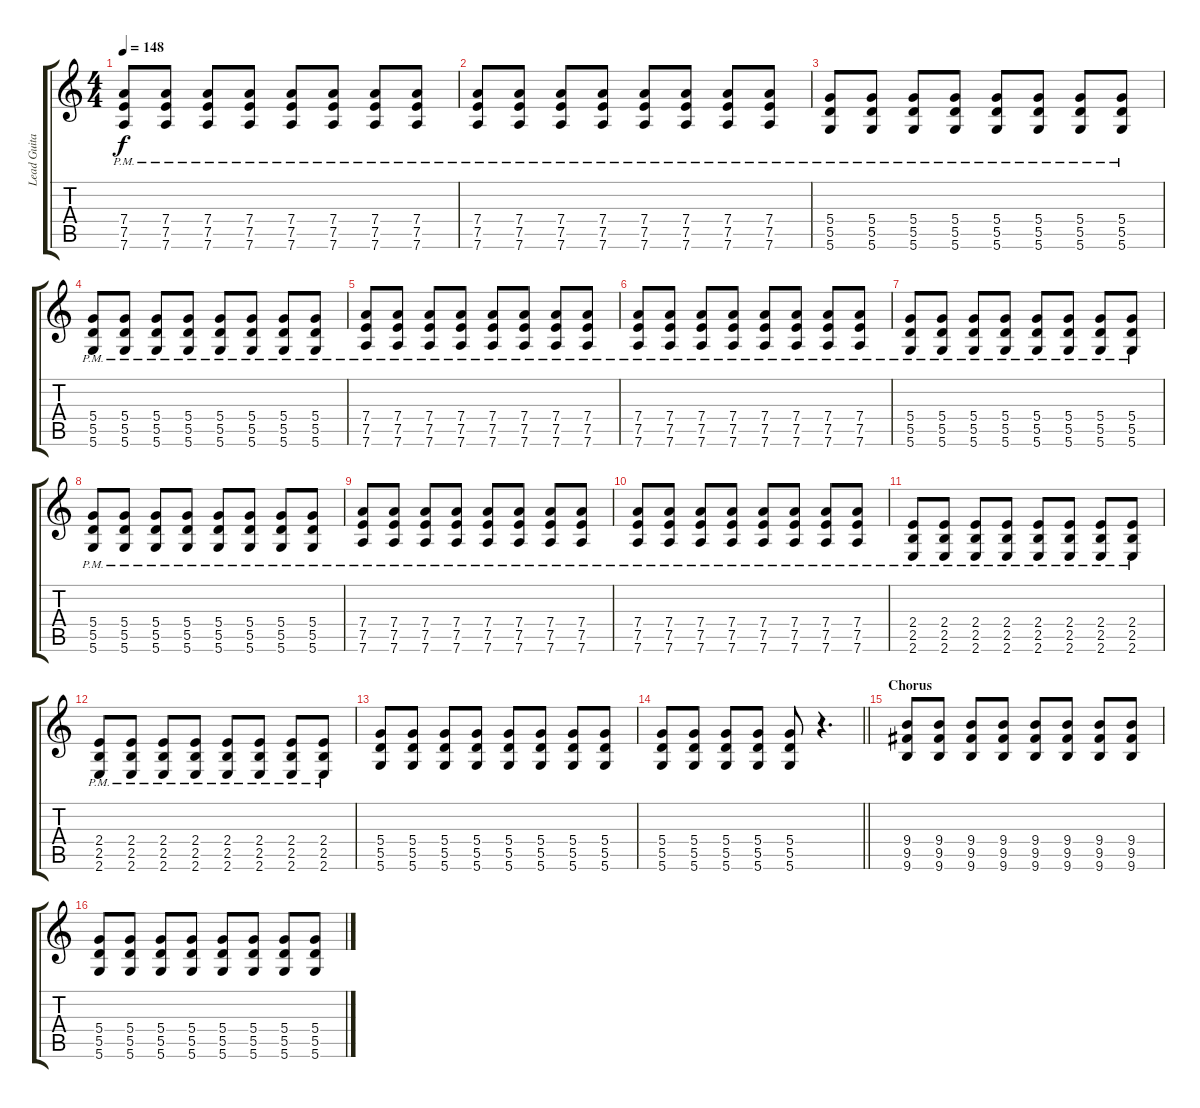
\track ("Lead Guitar" "Lead Guita") {instrument overdrivenguitar}
\staff {score tabs}
\tuning (E4 B3 G3 D3 A2 D2) {hide}
\ts (4 4)
\tempo 148
\clef g2
\ks c
(7.4{pm} 7.5{pm} 7.6{pm}).8{dy f} (7.4{pm} 7.5{pm} 7.6{pm}).8 (7.4{pm} 7.5{pm} 7.6{pm}).8 (7.4{pm} 7.5{pm} 7.6{pm}).8 (7.4{pm} 7.5{pm} 7.6{pm}).8 (7.4{pm} 7.5{pm} 7.6{pm}).8 (7.4{pm} 7.5{pm} 7.6{pm}).8 (7.4{pm} 7.5{pm} 7.6{pm}).8 |
(7.4{pm} 7.5{pm} 7.6{pm}).8 (7.4{pm} 7.5{pm} 7.6{pm}).8 (7.4{pm} 7.5{pm} 7.6{pm}).8 (7.4{pm} 7.5{pm} 7.6{pm}).8 (7.4{pm} 7.5{pm} 7.6{pm}).8 (7.4{pm} 7.5{pm} 7.6{pm}).8 (7.4{pm} 7.5{pm} 7.6{pm}).8 (7.4{pm} 7.5{pm} 7.6{pm}).8 |
(5.4{pm} 5.5{pm} 5.6{pm}).8 (5.4{pm} 5.5{pm} 5.6{pm}).8 (5.4{pm} 5.5{pm} 5.6{pm}).8 (5.4{pm} 5.5{pm} 5.6{pm}).8 (5.4{pm} 5.5{pm} 5.6{pm}).8 (5.4{pm} 5.5{pm} 5.6{pm}).8 (5.4{pm} 5.5{pm} 5.6{pm}).8 (5.4{pm} 5.5{pm} 5.6{pm}).8 |
(5.4{pm} 5.5{pm} 5.6{pm}).8 (5.4{pm} 5.5{pm} 5.6{pm}).8 (5.4{pm} 5.5{pm} 5.6{pm}).8 (5.4{pm} 5.5{pm} 5.6{pm}).8 (5.4{pm} 5.5{pm} 5.6{pm}).8 (5.4{pm} 5.5{pm} 5.6{pm}).8 (5.4{pm} 5.5{pm} 5.6{pm}).8 (5.4{pm} 5.5{pm} 5.6{pm}).8 |
(7.4{pm} 7.5{pm} 7.6{pm}).8 (7.4{pm} 7.5{pm} 7.6{pm}).8 (7.4{pm} 7.5{pm} 7.6{pm}).8 (7.4{pm} 7.5{pm} 7.6{pm}).8 (7.4{pm} 7.5{pm} 7.6{pm}).8 (7.4{pm} 7.5{pm} 7.6{pm}).8 (7.4{pm} 7.5{pm} 7.6{pm}).8 (7.4{pm} 7.5{pm} 7.6{pm}).8 |
(7.4{pm} 7.5{pm} 7.6{pm}).8 (7.4{pm} 7.5{pm} 7.6{pm}).8 (7.4{pm} 7.5{pm} 7.6{pm}).8 (7.4{pm} 7.5{pm} 7.6{pm}).8 (7.4{pm} 7.5{pm} 7.6{pm}).8 (7.4{pm} 7.5{pm} 7.6{pm}).8 (7.4{pm} 7.5{pm} 7.6{pm}).8 (7.4{pm} 7.5{pm} 7.6{pm}).8 |
(5.4{pm} 5.5{pm} 5.6{pm}).8 (5.4{pm} 5.5{pm} 5.6{pm}).8 (5.4{pm} 5.5{pm} 5.6{pm}).8 (5.4{pm} 5.5{pm} 5.6{pm}).8 (5.4{pm} 5.5{pm} 5.6{pm}).8 (5.4{pm} 5.5{pm} 5.6{pm}).8 (5.4{pm} 5.5{pm} 5.6{pm}).8 (5.4{pm} 5.5{pm} 5.6{pm}).8 |
(5.4{pm} 5.5{pm} 5.6{pm}).8 (5.4{pm} 5.5{pm} 5.6{pm}).8 (5.4{pm} 5.5{pm} 5.6{pm}).8 (5.4{pm} 5.5{pm} 5.6{pm}).8 (5.4{pm} 5.5{pm} 5.6{pm}).8 (5.4{pm} 5.5{pm} 5.6{pm}).8 (5.4{pm} 5.5{pm} 5.6{pm}).8 (5.4{pm} 5.5{pm} 5.6{pm}).8 |
(7.4{pm} 7.5{pm} 7.6{pm}).8 (7.4{pm} 7.5{pm} 7.6{pm}).8 (7.4{pm} 7.5{pm} 7.6{pm}).8 (7.4{pm} 7.5{pm} 7.6{pm}).8 (7.4{pm} 7.5{pm} 7.6{pm}).8 (7.4{pm} 7.5{pm} 7.6{pm}).8 (7.4{pm} 7.5{pm} 7.6{pm}).8 (7.4{pm} 7.5{pm} 7.6{pm}).8 |
(7.4{pm} 7.5{pm} 7.6{pm}).8 (7.4{pm} 7.5{pm} 7.6{pm}).8 (7.4{pm} 7.5{pm} 7.6{pm}).8 (7.4{pm} 7.5{pm} 7.6{pm}).8 (7.4{pm} 7.5{pm} 7.6{pm}).8 (7.4{pm} 7.5{pm} 7.6{pm}).8 (7.4{pm} 7.5{pm} 7.6{pm}).8 (7.4{pm} 7.5{pm} 7.6{pm}).8 |
(2.4{pm} 2.5{pm} 2.6{pm}).8 (2.4{pm} 2.5{pm} 2.6{pm}).8 (2.4{pm} 2.5{pm} 2.6{pm}).8 (2.4{pm} 2.5{pm} 2.6{pm}).8 (2.4{pm} 2.5{pm} 2.6{pm}).8 (2.4{pm} 2.5{pm} 2.6{pm}).8 (2.4{pm} 2.5{pm} 2.6{pm}).8 (2.4{pm} 2.5{pm} 2.6{pm}).8 |
(2.4{pm} 2.5{pm} 2.6{pm}).8 (2.4{pm} 2.5{pm} 2.6{pm}).8 (2.4{pm} 2.5{pm} 2.6{pm}).8 (2.4{pm} 2.5{pm} 2.6{pm}).8 (2.4{pm} 2.5{pm} 2.6{pm}).8 (2.4{pm} 2.5{pm} 2.6{pm}).8 (2.4{pm} 2.5{pm} 2.6{pm}).8 (2.4{pm} 2.5{pm} 2.6{pm}).8 |
(5.4 5.5 5.6).8 (5.4 5.5 5.6).8 (5.4 5.5 5.6).8 (5.4 5.5 5.6).8 (5.4 5.5 5.6).8 (5.4 5.5 5.6).8 (5.4 5.5 5.6).8 (5.4 5.5 5.6).8 |
\barLineRight lightlight
(5.4 5.5 5.6).8 (5.4 5.5 5.6).8 (5.4 5.5 5.6).8 (5.4 5.5 5.6).8 (5.4 5.5 5.6).8 r.4{d} |
\section ("" "Chorus")
(9.4 9.5 9.6).8 (9.4 9.5 9.6).8 (9.4 9.5 9.6).8 (9.4 9.5 9.6).8 (9.4 9.5 9.6).8 (9.4 9.5 9.6).8 (9.4 9.5 9.6).8 (9.4 9.5 9.6).8 |
(5.4 5.5 5.6).8 (5.4 5.5 5.6).8 (5.4 5.5 5.6).8 (5.4 5.5 5.6).8 (5.4 5.5 5.6).8 (5.4 5.5 5.6).8 (5.4 5.5 5.6).8 (5.4 5.5 5.6).8
